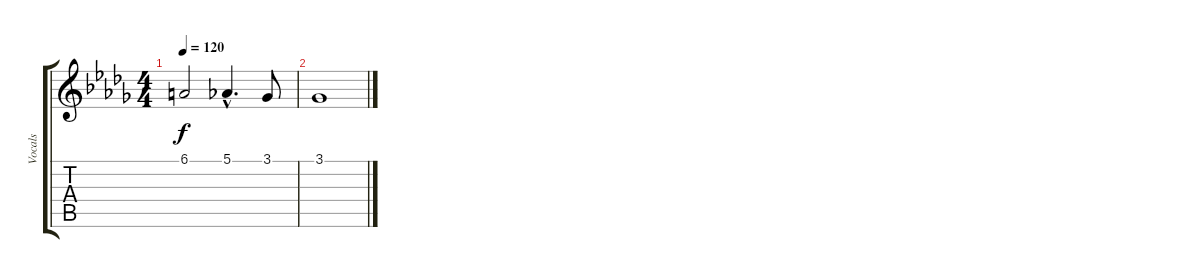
\track ("Vocals" "Vocals") {instrument sopranosax}
\staff {score tabs}
\tuning (Eb4 Bb3 Gb3 Db3 Ab2 Eb2) {hide}
\ts (4 4)
\tempo 120
\clef g2
\ks db
6.1{t}.2{dy f} 5.1{hac}.4{d} 3.1.8 |
3.1.1
